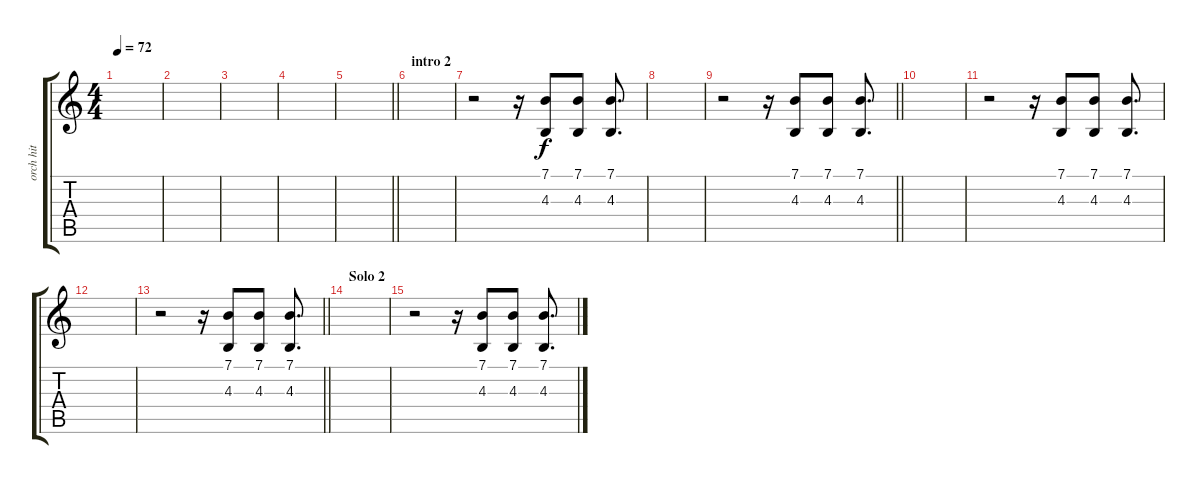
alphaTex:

\track ("orch hit" "orch hit") {instrument orchestrahit}
\staff {score tabs}
\tuning (E4 B3 G3 D3 A2 E2) {hide}
\ts (4 4)
\tempo 72
\clef g2
\ks c
|
|
|
|
\barLineRight lightlight
|
\section ("" "intro 2")
|
r.2 r.16 (7.1 4.3).8 (7.1 4.3).8 (7.1 4.3).8{d} |
|
\barLineRight lightlight
r.2 r.16 (7.1 4.3).8 (7.1 4.3).8 (7.1 4.3).8{d} |
\section ("" "")
|
r.2 r.16 (7.1 4.3).8 (7.1 4.3).8 (7.1 4.3).8{d} |
|
\barLineRight lightlight
r.2 r.16 (7.1 4.3).8 (7.1 4.3).8 (7.1 4.3).8{d} |
\section ("" "Solo 2")
|
r.2 r.16 (7.1 4.3).8 (7.1 4.3).8 (7.1 4.3).8{d}
